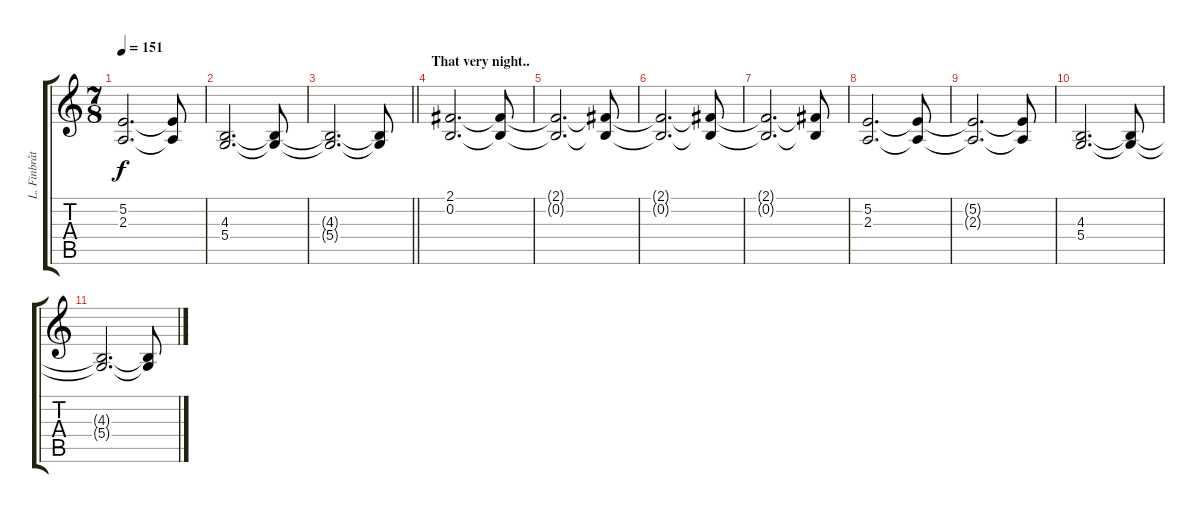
\track ("L. Finbråten" "L. Finbråt") {instrument choiraahs}
\staff {score tabs}
\tuning (E4 B3 G3 D3 A2 E2) {hide}
\ts (7 8)
\tempo 151
\clef g2
\ks c
(5.2{t} 2.3{t}).2{d dy f} (5.2{t} 2.3{t}).8 |
(4.3 5.4).2{d} (4.3{t} 5.4{t}).8 |
\barLineRight lightlight
(4.3{t} 5.4{t}).2{d} (4.3{t} 5.4{t}).8 |
\section ("" "That very night..")
(2.1 0.2).2{d} (2.1{t} 0.2{t}).8 |
(2.1{t} 0.2{t}).2{d} (2.1{t} 0.2{t}).8 |
(2.1{t} 0.2{t}).2{d} (2.1{t} 0.2{t}).8 |
(2.1{t} 0.2{t}).2{d} (2.1{t} 0.2{t}).8 |
(5.2 2.3).2{d} (5.2{t} 2.3{t}).8 |
(5.2{t} 2.3{t}).2{d} (5.2{t} 2.3{t}).8 |
(4.3 5.4).2{d} (4.3{t} 5.4{t}).8 |
(4.3{t} 5.4{t}).2{d volume 0} (4.3{t} 5.4{t}).8
